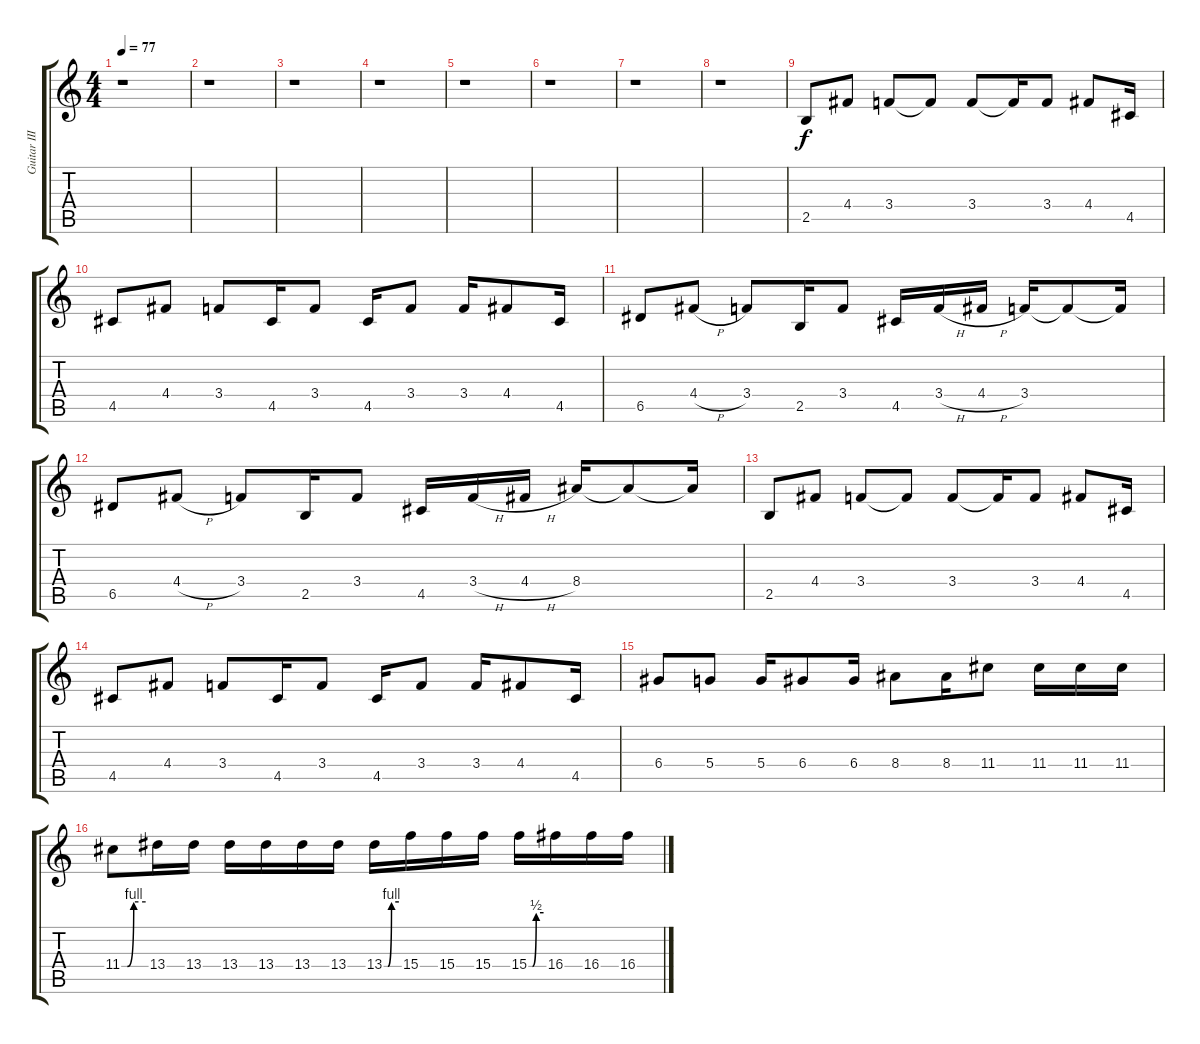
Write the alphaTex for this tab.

\track ("Guitar III" "Guitar III") {instrument distortionguitar}
\staff {score tabs}
\tuning (E4 B3 G3 D3 A2 E2) {hide}
\ts (4 4)
\tempo 77
\clef g2
\ks c
r.1{dy f} |
r.1 |
r.1 |
r.1 |
r.1 |
r.1 |
r.1 |
r.1 |
2.5.8{volume 12} 4.4.8 3.4.8 3.4{t}.8 3.4.8 3.4{t}.16 3.4.8 4.4.8 4.5.16 |
4.5.8 4.4.8 3.4.8 4.5.16 3.4.8 4.5.16 3.4.8 3.4.16 4.4.8 4.5.16 |
6.5.8 4.4{h}.8 3.4.8 2.5.16 3.4.8 4.5.16 3.4{h}.16 4.4{h}.16 3.4.16 3.4{t}.8 3.4{t}.16 |
6.5.8 4.4{h}.8 3.4.8 2.5.16 3.4.8 4.5.16 3.4{h}.16 4.4{h}.16 8.4.16 8.4{t}.8 8.4{t}.16 |
2.5.8 4.4.8 3.4.8 3.4{t}.8 3.4.8 3.4{t}.16 3.4.8 4.4.8 4.5.16 |
4.5.8 4.4.8 3.4.8 4.5.16 3.4.8 4.5.16 3.4.8 3.4.16 4.4.8 4.5.16 |
6.4.8 5.4.8 5.4.16 6.4.8 6.4.16 8.4.8 8.4.16 11.4.8 11.4.16 11.4.16 11.4.16 |
11.4{be (custom 0 0 14 0 30 4 60 4)}.8 13.4.16 13.4.16 13.4.16 13.4.16 13.4.16 13.4.16 13.4{be (custom 0 0 15 0 30 4 60 4)}.16 15.4.16 15.4.16 15.4.16 15.4{be (custom 0 0 15 0 30 2 60 2)}.16 16.4.16 16.4.16 16.4.16
